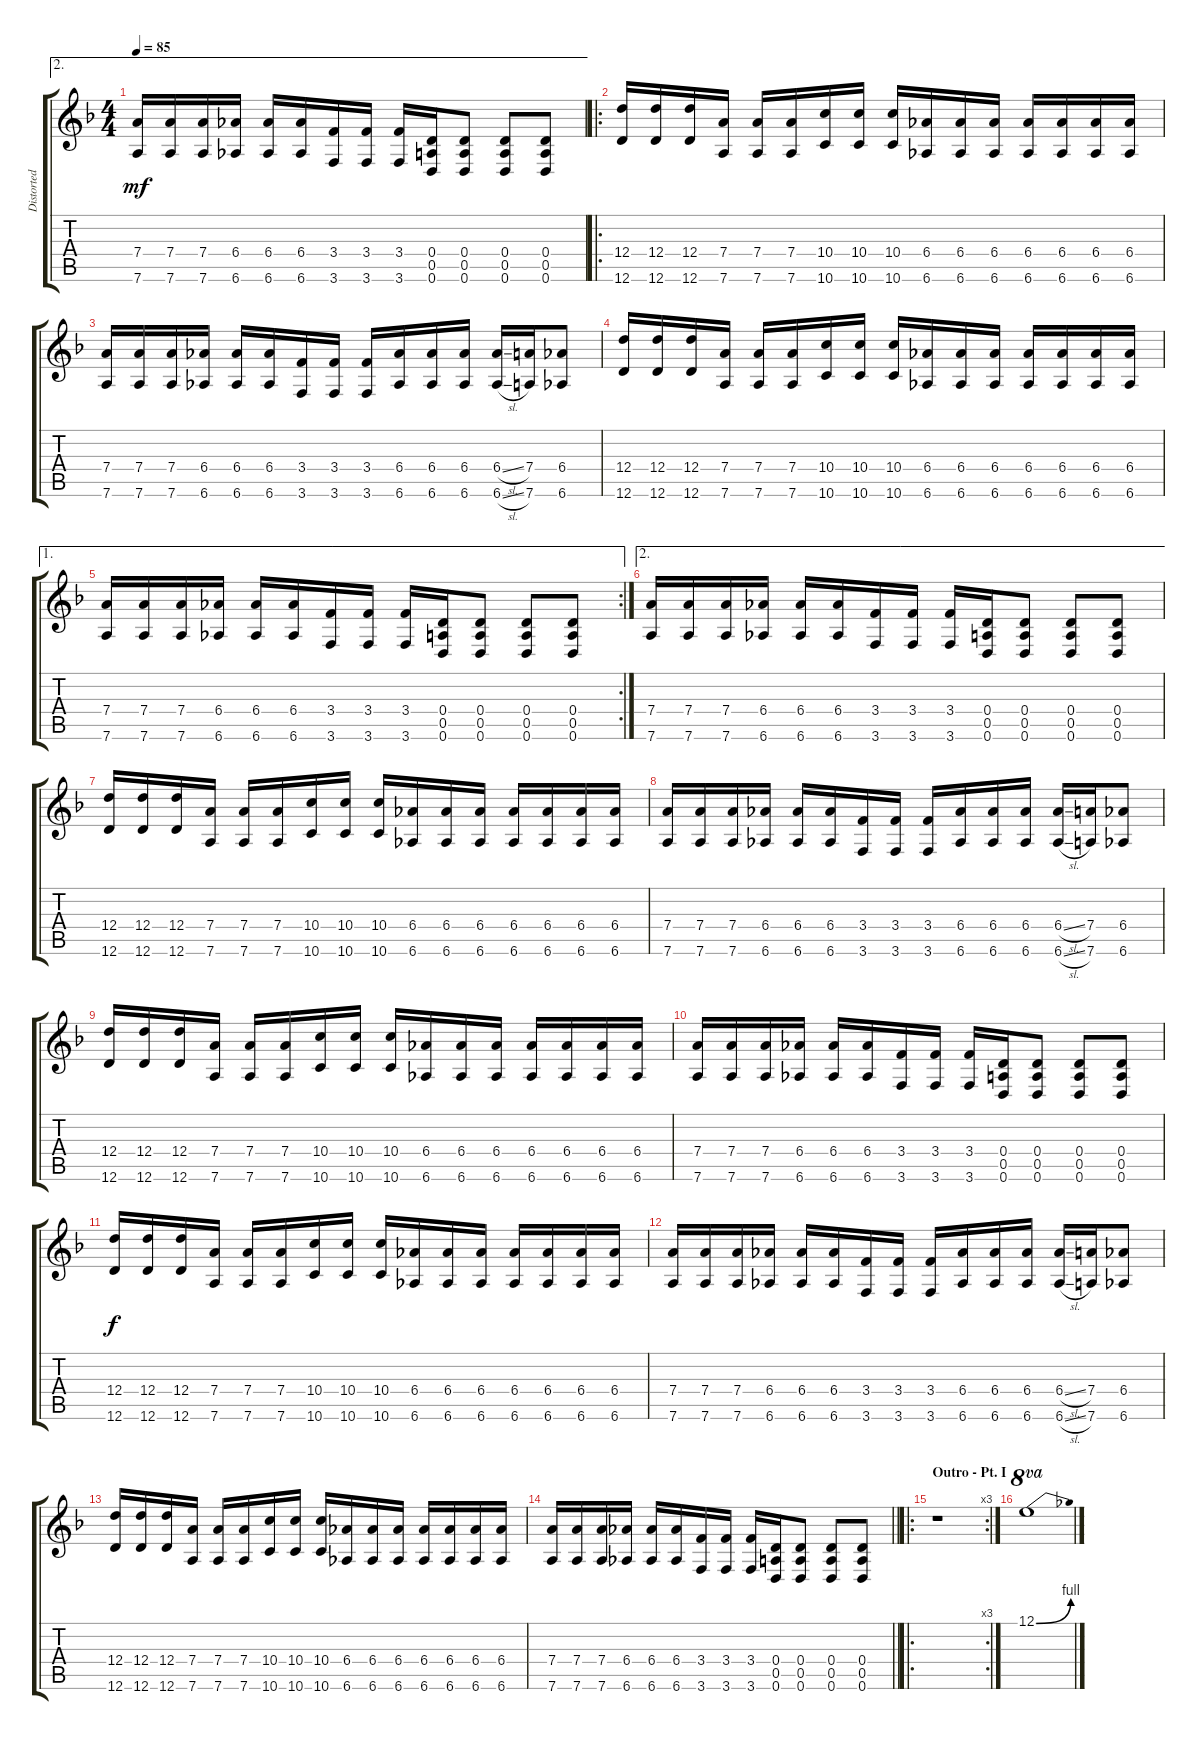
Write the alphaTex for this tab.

\track ("Distorted Guitar 2" "Distorted ") {instrument distortionguitar}
\staff {score tabs}
\tuning (E4 B3 G3 D3 A2 D2) {hide}
\ae 2
\ts (4 4)
\tempo 85
\clef g2
\ks f
(7.4 7.6).16{dy mf} (7.4 7.6).16 (7.4 7.6).16 (6.4 6.6).16 (6.4 6.6).16 (6.4 6.6).16 (3.4 3.6).16 (3.4 3.6).16 (3.4 3.6).16 (0.4 0.5 0.6).16 (0.4 0.5 0.6).8 (0.4 0.5 0.6).8 (0.4 0.5 0.6).8 |
\ro
(12.4 12.6).16 (12.4 12.6).16 (12.4 12.6).16 (7.4 7.6).16 (7.4 7.6).16 (7.4 7.6).16 (10.4 10.6).16 (10.4 10.6).16 (10.4 10.6).16 (6.4 6.6).16 (6.4 6.6).16 (6.4 6.6).16 (6.4 6.6).16 (6.4 6.6).16 (6.4 6.6).16 (6.4 6.6).16 |
(7.4 7.6).16 (7.4 7.6).16 (7.4 7.6).16 (6.4 6.6).16 (6.4 6.6).16 (6.4 6.6).16 (3.4 3.6).16 (3.4 3.6).16 (3.4 3.6).16 (6.4 6.6).16 (6.4 6.6).16 (6.4 6.6).16 (6.4{sl} 6.6{sl}).16 (7.4 7.6).16 (6.4 6.6).8 |
(12.4 12.6).16 (12.4 12.6).16 (12.4 12.6).16 (7.4 7.6).16 (7.4 7.6).16 (7.4 7.6).16 (10.4 10.6).16 (10.4 10.6).16 (10.4 10.6).16 (6.4 6.6).16 (6.4 6.6).16 (6.4 6.6).16 (6.4 6.6).16 (6.4 6.6).16 (6.4 6.6).16 (6.4 6.6).16 |
\ae 1
\rc 2
(7.4 7.6).16 (7.4 7.6).16 (7.4 7.6).16 (6.4 6.6).16 (6.4 6.6).16 (6.4 6.6).16 (3.4 3.6).16 (3.4 3.6).16 (3.4 3.6).16 (0.4 0.5 0.6).16 (0.4 0.5 0.6).8 (0.4 0.5 0.6).8 (0.4 0.5 0.6).8 |
\ae 2
(7.4 7.6).16 (7.4 7.6).16 (7.4 7.6).16 (6.4 6.6).16 (6.4 6.6).16 (6.4 6.6).16 (3.4 3.6).16 (3.4 3.6).16 (3.4 3.6).16 (0.4 0.5 0.6).16 (0.4 0.5 0.6).8 (0.4 0.5 0.6).8 (0.4 0.5 0.6).8 |
(12.4 12.6).16 (12.4 12.6).16 (12.4 12.6).16 (7.4 7.6).16 (7.4 7.6).16 (7.4 7.6).16 (10.4 10.6).16 (10.4 10.6).16 (10.4 10.6).16 (6.4 6.6).16 (6.4 6.6).16 (6.4 6.6).16 (6.4 6.6).16 (6.4 6.6).16 (6.4 6.6).16 (6.4 6.6).16 |
(7.4 7.6).16 (7.4 7.6).16 (7.4 7.6).16 (6.4 6.6).16 (6.4 6.6).16 (6.4 6.6).16 (3.4 3.6).16 (3.4 3.6).16 (3.4 3.6).16 (6.4 6.6).16 (6.4 6.6).16 (6.4 6.6).16 (6.4{sl} 6.6{sl}).16 (7.4 7.6).16 (6.4 6.6).8 |
(12.4 12.6).16 (12.4 12.6).16 (12.4 12.6).16 (7.4 7.6).16 (7.4 7.6).16 (7.4 7.6).16 (10.4 10.6).16 (10.4 10.6).16 (10.4 10.6).16 (6.4 6.6).16 (6.4 6.6).16 (6.4 6.6).16 (6.4 6.6).16 (6.4 6.6).16 (6.4 6.6).16 (6.4 6.6).16 |
(7.4 7.6).16 (7.4 7.6).16 (7.4 7.6).16 (6.4 6.6).16 (6.4 6.6).16 (6.4 6.6).16 (3.4 3.6).16 (3.4 3.6).16 (3.4 3.6).16 (0.4 0.5 0.6).16 (0.4 0.5 0.6).8 (0.4 0.5 0.6).8 (0.4 0.5 0.6).8 |
(12.4 12.6).16{dy f} (12.4 12.6).16 (12.4 12.6).16 (7.4 7.6).16 (7.4 7.6).16 (7.4 7.6).16 (10.4 10.6).16 (10.4 10.6).16 (10.4 10.6).16 (6.4 6.6).16 (6.4 6.6).16 (6.4 6.6).16 (6.4 6.6).16 (6.4 6.6).16 (6.4 6.6).16 (6.4 6.6).16 |
(7.4 7.6).16 (7.4 7.6).16 (7.4 7.6).16 (6.4 6.6).16 (6.4 6.6).16 (6.4 6.6).16 (3.4 3.6).16 (3.4 3.6).16 (3.4 3.6).16 (6.4 6.6).16 (6.4 6.6).16 (6.4 6.6).16 (6.4{sl} 6.6{sl}).16 (7.4 7.6).16 (6.4 6.6).8 |
(12.4 12.6).16 (12.4 12.6).16 (12.4 12.6).16 (7.4 7.6).16 (7.4 7.6).16 (7.4 7.6).16 (10.4 10.6).16 (10.4 10.6).16 (10.4 10.6).16 (6.4 6.6).16 (6.4 6.6).16 (6.4 6.6).16 (6.4 6.6).16 (6.4 6.6).16 (6.4 6.6).16 (6.4 6.6).16 |
\barLineRight lightlight
(7.4 7.6).16 (7.4 7.6).16 (7.4 7.6).16 (6.4 6.6).16 (6.4 6.6).16 (6.4 6.6).16 (3.4 3.6).16 (3.4 3.6).16 (3.4 3.6).16 (0.4 0.5 0.6).16 (0.4 0.5 0.6).8 (0.4 0.5 0.6).8 (0.4 0.5 0.6).8 |
\ro
\rc 3
\section ("" "Outro - Pt. I")
r.1 |
12.1{be (bend 0 0 60 4)}.1{ot 8va}
